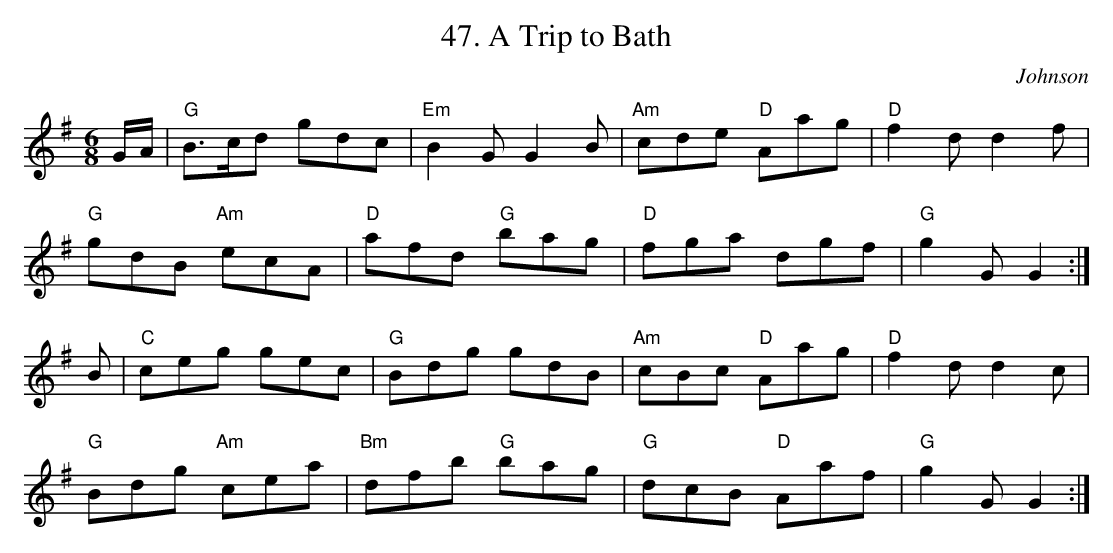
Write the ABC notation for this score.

X:1
T:47. A Trip to Bath
C:Johnson
L:1/8
M:6/8
K:G
 G/A/ | "G"B>cd g"^"dc | "Em"B2 G G2 B | "Am"cde "D"Aag | "D"f2 d d2 f |$ "G"gdB "Am"ecA | "D"afd "G"bag | %7
 "D"fga dgf | "G"g2 G G2 :|$ B | "C"ceg gec | "G"Bdg gdB | "Am"cBc "D"Aag | "D"f2 d d2 c |$ "G"Bdg "Am"cea | "Bm"dfb "G"bag | %16
 "G"dcB "D"Aaf | "G"g2 G G2 :| %18
